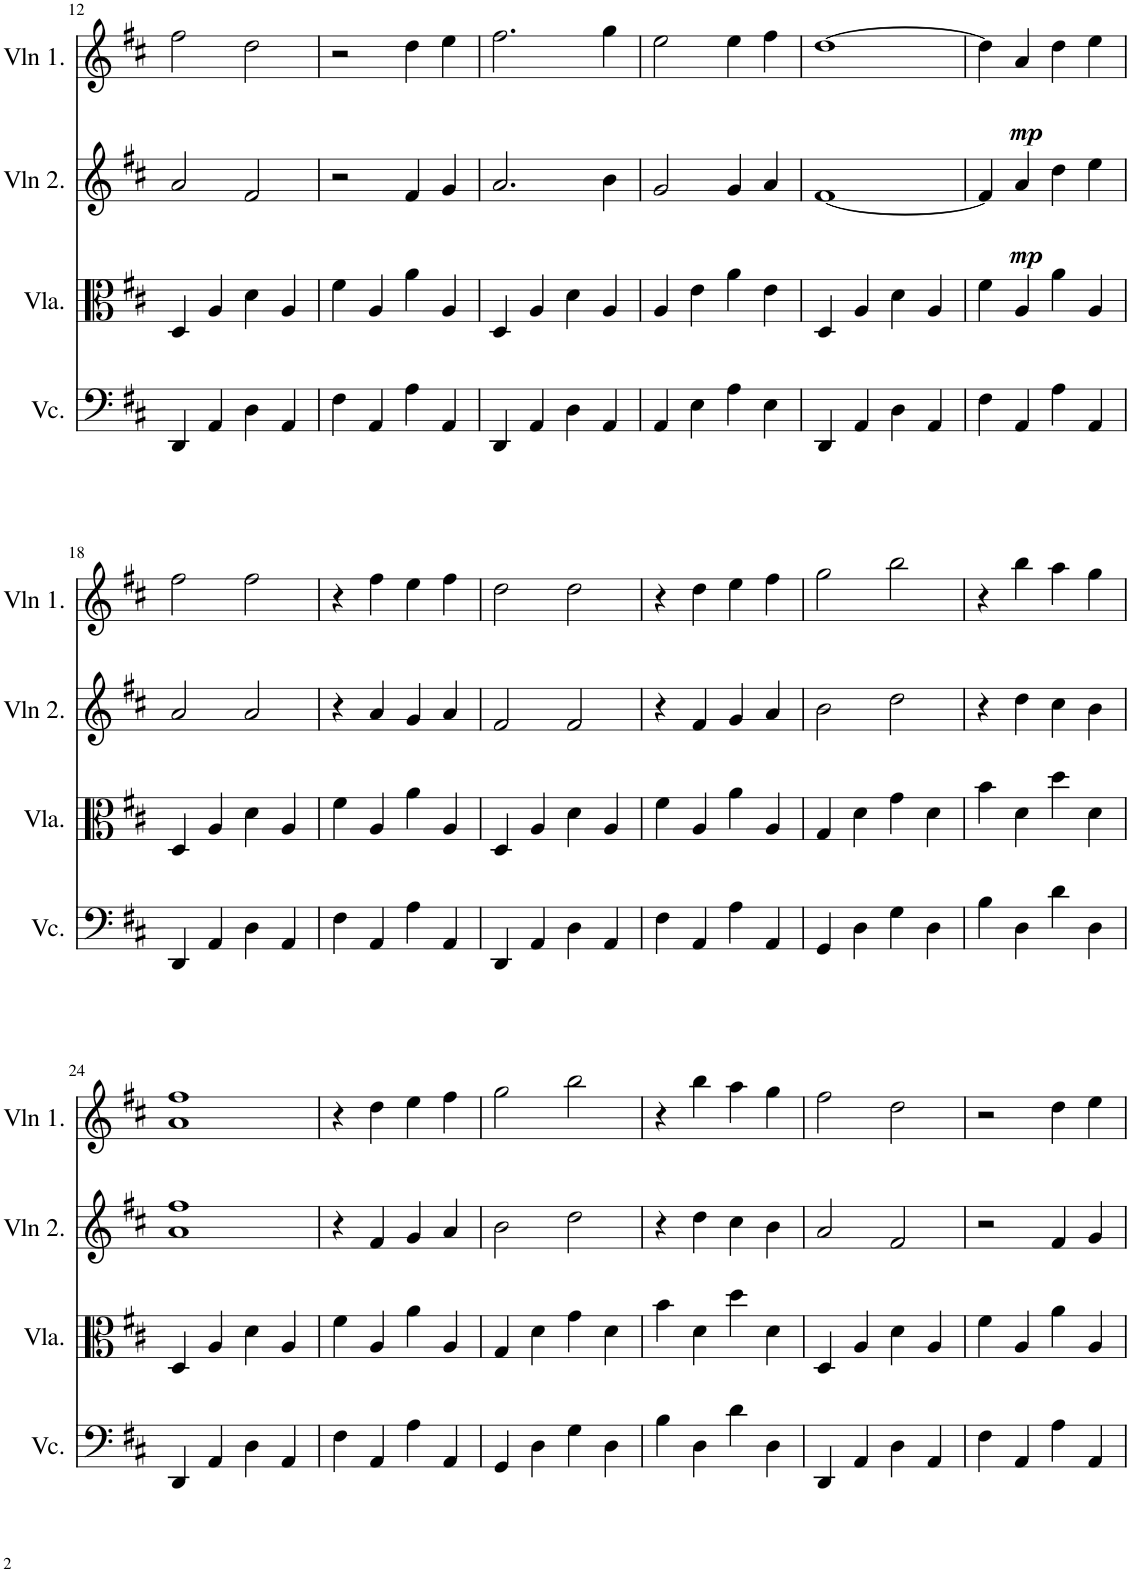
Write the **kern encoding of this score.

**kern	**kern	**kern	**dynam	**kern	**dynam
*part4	*part3	*part2	*part2	*part1	*part1
*staff4	*staff3	*staff2	*staff2	*staff1	*staff1
*I"Violoncello	*I"Viola	*I"Violin 2	*	*I"Violin 1	*
*I'Vc.	*I'Vla.	*I'Vln 2.	*	*I'Vln 1.	*
!!LO:PB:g=z
*clefF4	*clefC3	*clefG2	*	*clefG2	*
*k[f#c#]	*k[f#c#]	*k[f#c#]	*	*k[f#c#]	*
*M4/4	*M4/4	*M4/4	*	*M4/4	*
=12	=12	=12	=12	=12	=12
4DD/	4D/	2a/	.	2ff#\	.
4AA/	4A/	.	.	.	.
4D\	4d\	2f#/	.	2dd\	.
4AA/	4A/	.	.	.	.
=13	=13	=13	=13	=13	=13
4F#\	4f#\	2r	.	2r	.
4AA/	4A/	.	.	.	.
4A\	4a\	4f#/	.	4dd\	.
4AA/	4A/	4g/	.	4ee\	.
=14	=14	=14	=14	=14	=14
4DD/	4D/	2.a/	.	2.ff#\	.
4AA/	4A/	.	.	.	.
4D\	4d\	.	.	.	.
4AA/	4A/	4b\	.	4gg\	.
=15	=15	=15	=15	=15	=15
4AA/	4A/	2g/	.	2ee\	.
4E\	4e\	.	.	.	.
4A\	4a\	4g/	.	4ee\	.
4E\	4e\	4a/	.	4ff#\	.
=16	=16	=16	=16	=16	=16
4DD/	4D/	[1f#	.	[1dd	.
4AA/	4A/	.	.	.	.
4D\	4d\	.	.	.	.
4AA/	4A/	.	.	.	.
=17	=17	=17	=17	=17	=17
4F#\	4f#\	4f#/]	.	4dd\]	.
!	!	!	!LO:DY:b	!	!LO:DY:b
4AA/	4A/	4a/	mp	4a/	mp
4A\	4a\	4dd\	.	4dd\	.
4AA/	4A/	4ee\	.	4ee\	.
!!LO:LB:g=z
=18	=18	=18	=18	=18	=18
4DD/	4D/	2a/	.	2ff#\	.
4AA/	4A/	.	.	.	.
4D\	4d\	2a/	.	2ff#\	.
4AA/	4A/	.	.	.	.
=19	=19	=19	=19	=19	=19
4F#\	4f#\	4r	.	4r	.
4AA/	4A/	4a/	.	4ff#\	.
4A\	4a\	4g/	.	4ee\	.
4AA/	4A/	4a/	.	4ff#\	.
=20	=20	=20	=20	=20	=20
4DD/	4D/	2f#/	.	2dd\	.
4AA/	4A/	.	.	.	.
4D\	4d\	2f#/	.	2dd\	.
4AA/	4A/	.	.	.	.
=21	=21	=21	=21	=21	=21
4F#\	4f#\	4r	.	4r	.
4AA/	4A/	4f#/	.	4dd\	.
4A\	4a\	4g/	.	4ee\	.
4AA/	4A/	4a/	.	4ff#\	.
=22	=22	=22	=22	=22	=22
4GG/	4G/	2b\	.	2gg\	.
4D\	4d\	.	.	.	.
4G\	4g\	2dd\	.	2bb\	.
4D\	4d\	.	.	.	.
=23	=23	=23	=23	=23	=23
4B\	4b\	4r	.	4r	.
4D\	4d\	4dd\	.	4bb\	.
4d\	4dd\	4cc#\	.	4aa\	.
4D\	4d\	4b\	.	4gg\	.
!!LO:LB:g=z
=24	=24	=24	=24	=24	=24
4DD/	4D/	1a 1ff#	.	1a 1ff#	.
4AA/	4A/	.	.	.	.
4D\	4d\	.	.	.	.
4AA/	4A/	.	.	.	.
=25	=25	=25	=25	=25	=25
4F#\	4f#\	4r	.	4r	.
4AA/	4A/	4f#/	.	4dd\	.
4A\	4a\	4g/	.	4ee\	.
4AA/	4A/	4a/	.	4ff#\	.
=26	=26	=26	=26	=26	=26
4GG/	4G/	2b\	.	2gg\	.
4D\	4d\	.	.	.	.
4G\	4g\	2dd\	.	2bb\	.
4D\	4d\	.	.	.	.
=27	=27	=27	=27	=27	=27
4B\	4b\	4r	.	4r	.
4D\	4d\	4dd\	.	4bb\	.
4d\	4dd\	4cc#\	.	4aa\	.
4D\	4d\	4b\	.	4gg\	.
=28	=28	=28	=28	=28	=28
4DD/	4D/	2a/	.	2ff#\	.
4AA/	4A/	.	.	.	.
4D\	4d\	2f#/	.	2dd\	.
4AA/	4A/	.	.	.	.
=29	=29	=29	=29	=29	=29
4F#\	4f#\	2r	.	2r	.
4AA/	4A/	.	.	.	.
4A\	4a\	4f#/	.	4dd\	.
4AA/	4A/	4g/	.	4ee\	.
=	=	=	=	=	=
*-	*-	*-	*-	*-	*-
